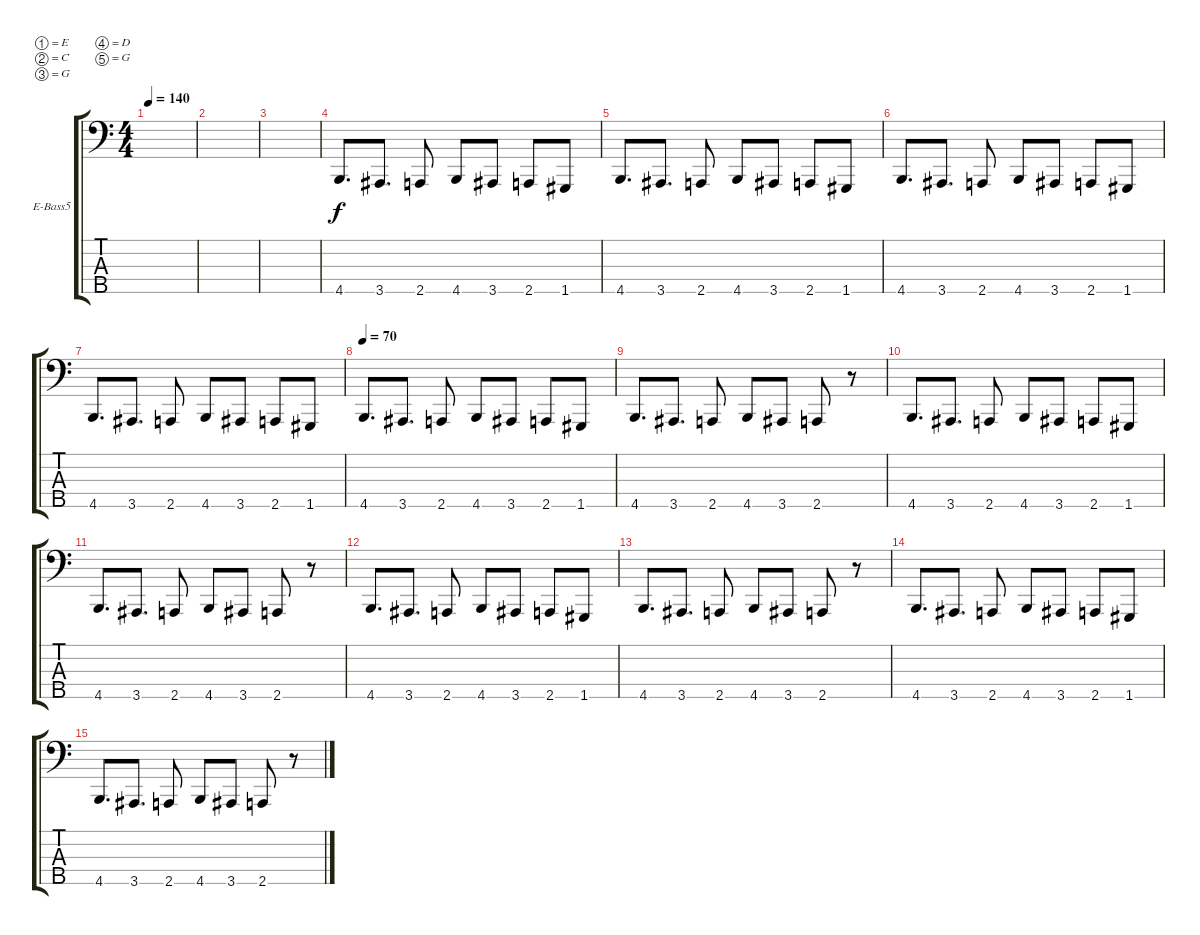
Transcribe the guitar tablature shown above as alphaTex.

\defaultSystemsLayout 4
\bracketExtendMode groupsimilarinstruments
\firstSystemTrackNameOrientation horizontal
\otherSystemsTrackNameOrientation horizontal
\track ("Electric Bass" "E-Bass5") {instrument electricbassfinger}
\staff {score tabs}
\tuning (E2 C2 G1 D1 G0)
\ts (4 4)
\tempo 140
\clef f4
\ks c
|
|
|
4.5.8{d} 3.5.8{d} 2.5.8 4.5.8 3.5.8 2.5.8 1.5.8 |
4.5.8{d} 3.5.8{d} 2.5.8 4.5.8 3.5.8 2.5.8 1.5.8 |
4.5.8{d} 3.5.8{d} 2.5.8 4.5.8 3.5.8 2.5.8 1.5.8 |
4.5.8{d} 3.5.8{d} 2.5.8 4.5.8 3.5.8 2.5.8 1.5.8 |
\tempo 70
4.5.8{d} 3.5.8{d} 2.5.8 4.5.8 3.5.8 2.5.8 1.5.8 |
4.5.8{d} 3.5.8{d} 2.5.8 4.5.8 3.5.8 2.5.8 r.8 |
4.5.8{d} 3.5.8{d} 2.5.8 4.5.8 3.5.8 2.5.8 1.5.8 |
4.5.8{d} 3.5.8{d} 2.5.8 4.5.8 3.5.8 2.5.8 r.8 |
4.5.8{d} 3.5.8{d} 2.5.8 4.5.8 3.5.8 2.5.8 1.5.8 |
4.5.8{d} 3.5.8{d} 2.5.8 4.5.8 3.5.8 2.5.8 r.8 |
4.5.8{d} 3.5.8{d} 2.5.8 4.5.8 3.5.8 2.5.8 1.5.8 |
4.5.8{d} 3.5.8{d} 2.5.8 4.5.8 3.5.8 2.5.8 r.8
